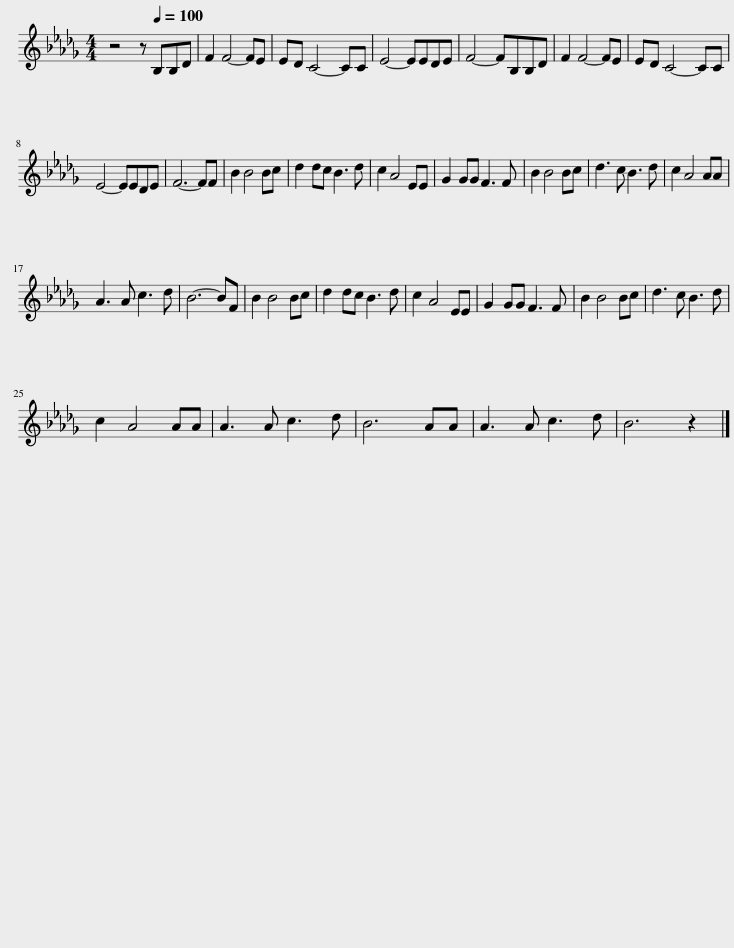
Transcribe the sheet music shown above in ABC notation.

X:1
L:1/8
M:4/4
I:linebreak $
K:Db
V:1 treble
V:1
 z4 z[Q:1/4=100] B,B,D | F2 F4- FE | ED C4- CC | E4- EEDE | F4- FB,B,D | %5
 F2 F4- FE | ED C4- CC |$ E4- EEDE | F6- FF | B2 B4 Bc | %10
 d2 dc B3 d | c2 A4 EE | G2 GG F3 F | B2 B4 Bc | d3 c B3 d | %15
 c2 A4 AA |$ A3 A c3 d | B6- BF | B2 B4 Bc | d2 dc B3 d | %20
 c2 A4 EE | G2 GG F3 F | B2 B4 Bc | d3 c B3 d |$ c2 A4 AA | %25
 A3 A c3 d | B6 AA | A3 A c3 d | B6 z2 |] %29
